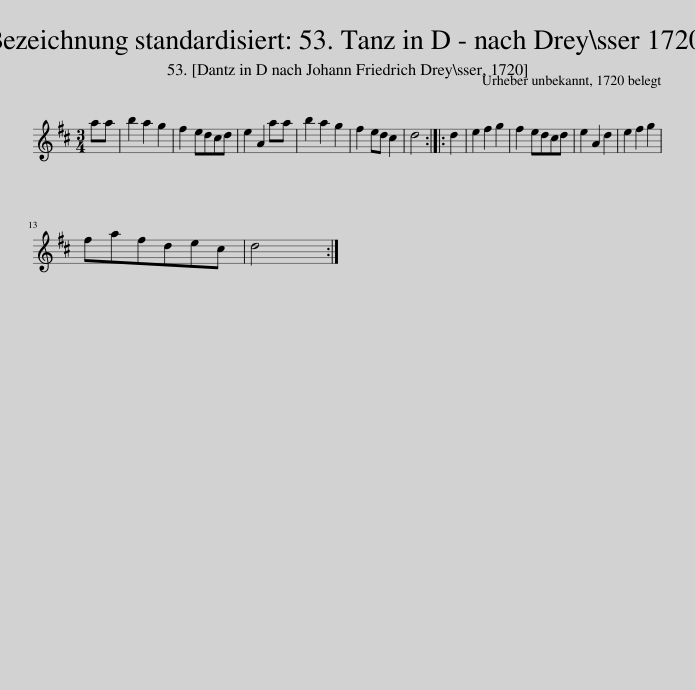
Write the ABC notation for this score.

X:1
L:1/8
M:3/4
I:linebreak $
K:D
V:1 treble
V:1
 aa | b2 a2 g2 | f2 edcd | e2 A2 aa | b2 a2 g2 | %5
 f2 ed c2 | d4 :: d2 | e2 f2 g2 | f2 edcd | %10
 e2 A2 d2 | e2 f2 g2 |$ fafdec | d4 :| %14
